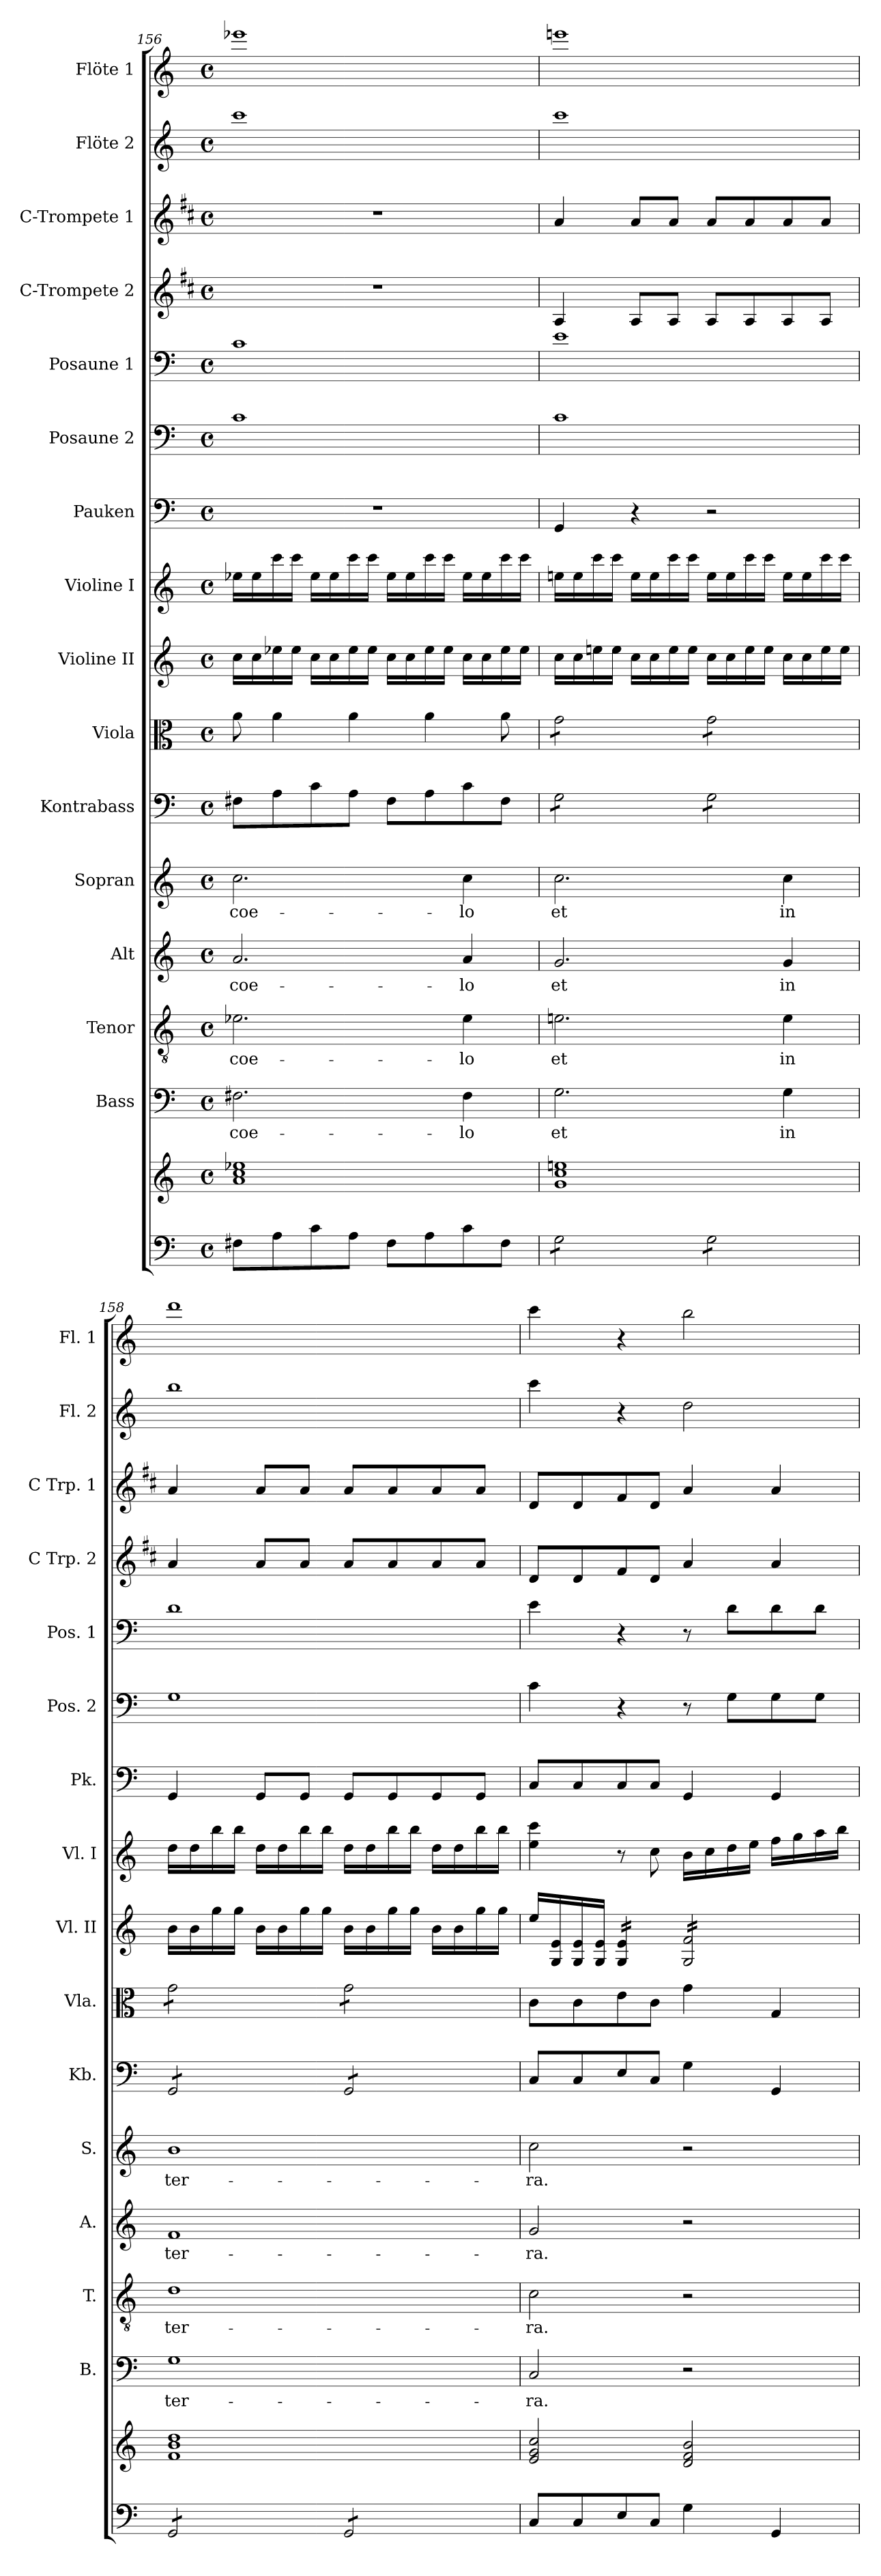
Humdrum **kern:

**kern	**kern	**kern	**text	**kern	**text	**kern	**text	**kern	**text	**kern	**kern	**kern	**kern	**kern	**kern	**kern	**kern	**kern	**kern	**kern
*part16	*part16	*part15	*part15	*part14	*part14	*part13	*part13	*part12	*part12	*part11	*part10	*part9	*part8	*part7	*part6	*part5	*part4	*part3	*part2	*part1
*staff17	*staff16	*staff15	*staff15	*staff14	*staff14	*staff13	*staff13	*staff12	*staff12	*staff11	*staff10	*staff9	*staff8	*staff7	*staff6	*staff5	*staff4	*staff3	*staff2	*staff1
*	*	*I"Bass	*	*I"Tenor	*	*I"Alt	*	*I"Sopran	*	*I"Kontrabass	*I"Viola	*I"Violine II	*I"Violine I	*I"Pauken	*I"Posaune 2	*I"Posaune 1	*I"C-Trompete 2	*I"C-Trompete 1	*I"Flöte 2	*I"Flöte 1
*	*	*I'B.	*	*I'T.	*	*I'A.	*	*I'S.	*	*I'Kb.	*I'Vla.	*I'Vl. II	*I'Vl. I	*I'Pk.	*I'Pos. 2	*I'Pos. 1	*I'C Trp. 2	*I'C Trp. 1	*I'Fl. 2	*I'Fl. 1
*clefF4	*clefG2	*clefF4	*	*clefGv2	*	*clefG2	*	*clefG2	*	*clefF4	*clefC3	*clefG2	*clefG2	*clefF4	*clefF4	*clefF4	*clefG2	*clefG2	*clefG2	*clefG2
*	*	*	*	*	*	*	*	*	*	*ITrd7c12	*	*	*	*	*	*	*ITrd1c2	*ITrd1c2	*	*
*k[]	*k[]	*k[]	*	*k[]	*	*k[]	*	*k[]	*	*k[]	*k[]	*k[]	*k[]	*k[]	*k[]	*k[]	*k[]	*k[]	*k[]	*k[]
*C:	*C:	*C:	*	*C:	*	*C:	*	*C:	*	*C:	*C:	*C:	*C:	*C:	*C:	*C:	*C:	*C:	*C:	*C:
*M4/4	*M4/4	*M4/4	*	*M4/4	*	*M4/4	*	*M4/4	*	*M4/4	*M4/4	*M4/4	*M4/4	*M4/4	*M4/4	*M4/4	*M4/4	*M4/4	*M4/4	*M4/4
*met(c)	*met(c)	*met(c)	*	*met(c)	*	*met(c)	*	*met(c)	*	*met(c)	*met(c)	*met(c)	*met(c)	*met(c)	*met(c)	*met(c)	*met(c)	*met(c)	*met(c)	*met(c)
=156	=156	=156	=156	=156	=156	=156	=156	=156	=156	=156	=156	=156	=156	=156	=156	=156	=156	=156	=156	=156
!	!	!	!LO:LY:b	!	!LO:LY:b	!	!LO:LY:b	!	!LO:LY:b	!	!	!	!	!	!	!	!	!	!	!
8F#X\L	1a 1cc 1ee-X	2.F#X\	coe-	2.e-X\	coe-	2.a/	coe-	2.cc\	coe-	8FF#X\L	8a\	16cc\LL	16ee-X\LL	1r	1c	1c	1r	1r	1ccc	1eee-X
.	.	.	.	.	.	.	.	.	.	.	.	16cc\	16ee-\	.	.	.	.	.	.	.
8A\	.	.	.	.	.	.	.	.	.	8AA\	4a\	16ee-X\	16ccc\	.	.	.	.	.	.	.
.	.	.	.	.	.	.	.	.	.	.	.	16ee-\JJ	16ccc\JJ	.	.	.	.	.	.	.
8c\	.	.	.	.	.	.	.	.	.	8C\	.	16cc\LL	16ee-\LL	.	.	.	.	.	.	.
.	.	.	.	.	.	.	.	.	.	.	.	16cc\	16ee-\	.	.	.	.	.	.	.
8A\J	.	.	.	.	.	.	.	.	.	8AA\J	4a\	16ee-\	16ccc\	.	.	.	.	.	.	.
.	.	.	.	.	.	.	.	.	.	.	.	16ee-\JJ	16ccc\JJ	.	.	.	.	.	.	.
8F#\L	.	.	.	.	.	.	.	.	.	8FF#\L	.	16cc\LL	16ee-\LL	.	.	.	.	.	.	.
.	.	.	.	.	.	.	.	.	.	.	.	16cc\	16ee-\	.	.	.	.	.	.	.
8A\	.	.	.	.	.	.	.	.	.	8AA\	4a\	16ee-\	16ccc\	.	.	.	.	.	.	.
.	.	.	.	.	.	.	.	.	.	.	.	16ee-\JJ	16ccc\JJ	.	.	.	.	.	.	.
!	!	!	!LO:LY:b	!	!LO:LY:b	!	!LO:LY:b	!	!LO:LY:b	!	!	!	!	!	!	!	!	!	!	!
8c\	.	4F#\	-lo	4e-\	-lo	4a/	-lo	4cc\	-lo	8C\	.	16cc\LL	16ee-\LL	.	.	.	.	.	.	.
.	.	.	.	.	.	.	.	.	.	.	.	16cc\	16ee-\	.	.	.	.	.	.	.
8F#\J	.	.	.	.	.	.	.	.	.	8FF#\J	8a\	16ee-\	16ccc\	.	.	.	.	.	.	.
.	.	.	.	.	.	.	.	.	.	.	.	16ee-\JJ	16ccc\JJ	.	.	.	.	.	.	.
=157	=157	=157	=157	=157	=157	=157	=157	=157	=157	=157	=157	=157	=157	=157	=157	=157	=157	=157	=157	=157
!	!	!	!LO:LY:b	!	!LO:LY:b	!	!LO:LY:b	!	!LO:LY:b	!	!	!	!	!	!	!	!	!	!	!
*tremolo	*	*	*	*	*	*	*	*	*	*	*	*	*	*	*	*	*	*	*	*
*	*	*	*	*	*	*	*	*	*	*tremolo	*	*	*	*	*	*	*	*	*	*
*	*	*	*	*	*	*	*	*	*	*	*tremolo	*	*	*	*	*	*	*	*	*
8G\L	1g 1cc 1een	2.G\	et	2.en\	et	2.g/	et	2.cc\	et	8GG\L	8g\L	16cc\LL	16een\LL	4GG/	1c	1e	4G/	4g/	1ccc	1eeen
.	.	.	.	.	.	.	.	.	.	.	.	16cc\	16ee\	.	.	.	.	.	.	.
8G\	.	.	.	.	.	.	.	.	.	8GG\	8g\	16een\	16ccc\	.	.	.	.	.	.	.
.	.	.	.	.	.	.	.	.	.	.	.	16ee\JJ	16ccc\JJ	.	.	.	.	.	.	.
8G\	.	.	.	.	.	.	.	.	.	8GG\	8g\	16cc\LL	16ee\LL	4r	.	.	8G/L	8g/L	.	.
.	.	.	.	.	.	.	.	.	.	.	.	16cc\	16ee\	.	.	.	.	.	.	.
8G\J	.	.	.	.	.	.	.	.	.	8GG\J	8g\J	16ee\	16ccc\	.	.	.	8G/J	8g/J	.	.
.	.	.	.	.	.	.	.	.	.	.	.	16ee\JJ	16ccc\JJ	.	.	.	.	.	.	.
8G\L	.	.	.	.	.	.	.	.	.	8GG\L	8g\L	16cc\LL	16ee\LL	2r	.	.	8G/L	8g/L	.	.
.	.	.	.	.	.	.	.	.	.	.	.	16cc\	16ee\	.	.	.	.	.	.	.
8G\	.	.	.	.	.	.	.	.	.	8GG\	8g\	16ee\	16ccc\	.	.	.	8G/	8g/	.	.
.	.	.	.	.	.	.	.	.	.	.	.	16ee\JJ	16ccc\JJ	.	.	.	.	.	.	.
!	!	!	!LO:LY:b	!	!LO:LY:b	!	!LO:LY:b	!	!LO:LY:b	!	!	!	!	!	!	!	!	!	!	!
8G\	.	4G\	in	4e\	in	4g/	in	4cc\	in	8GG\	8g\	16cc\LL	16ee\LL	.	.	.	8G/	8g/	.	.
.	.	.	.	.	.	.	.	.	.	.	.	16cc\	16ee\	.	.	.	.	.	.	.
8G\J	.	.	.	.	.	.	.	.	.	8GG\J	8g\J	16ee\	16ccc\	.	.	.	8G/J	8g/J	.	.
.	.	.	.	.	.	.	.	.	.	.	.	16ee\JJ	16ccc\JJ	.	.	.	.	.	.	.
!!LO:PB:g=z
=158	=158	=158	=158	=158	=158	=158	=158	=158	=158	=158	=158	=158	=158	=158	=158	=158	=158	=158	=158	=158
!	!	!	!LO:LY:b	!	!LO:LY:b	!	!LO:LY:b	!	!LO:LY:b	!	!	!	!	!	!	!	!	!	!	!
8GG/L	1f 1b 1dd	1G	ter-	1d	ter-	1f	ter-	1b	ter-	8GGG/L	8g\L	16b\LL	16dd\LL	4GG/	1G	1d	4g/	4g/	1bb	1ddd
.	.	.	.	.	.	.	.	.	.	.	.	16b\	16dd\	.	.	.	.	.	.	.
8GG/	.	.	.	.	.	.	.	.	.	8GGG/	8g\	16gg\	16bb\	.	.	.	.	.	.	.
.	.	.	.	.	.	.	.	.	.	.	.	16gg\JJ	16bb\JJ	.	.	.	.	.	.	.
8GG/	.	.	.	.	.	.	.	.	.	8GGG/	8g\	16b\LL	16dd\LL	8GG/L	.	.	8g/L	8g/L	.	.
.	.	.	.	.	.	.	.	.	.	.	.	16b\	16dd\	.	.	.	.	.	.	.
8GG/J	.	.	.	.	.	.	.	.	.	8GGG/J	8g\J	16gg\	16bb\	8GG/J	.	.	8g/J	8g/J	.	.
.	.	.	.	.	.	.	.	.	.	.	.	16gg\JJ	16bb\JJ	.	.	.	.	.	.	.
8GG/L	.	.	.	.	.	.	.	.	.	8GGG/L	8g\L	16b\LL	16dd\LL	8GG/L	.	.	8g/L	8g/L	.	.
.	.	.	.	.	.	.	.	.	.	.	.	16b\	16dd\	.	.	.	.	.	.	.
8GG/	.	.	.	.	.	.	.	.	.	8GGG/	8g\	16gg\	16bb\	8GG/	.	.	8g/	8g/	.	.
.	.	.	.	.	.	.	.	.	.	.	.	16gg\JJ	16bb\JJ	.	.	.	.	.	.	.
8GG/	.	.	.	.	.	.	.	.	.	8GGG/	8g\	16b\LL	16dd\LL	8GG/	.	.	8g/	8g/	.	.
.	.	.	.	.	.	.	.	.	.	.	.	16b\	16dd\	.	.	.	.	.	.	.
8GG/J	.	.	.	.	.	.	.	.	.	8GGG/J	8g\J	16gg\	16bb\	8GG/J	.	.	8g/J	8g/J	.	.
*	*	*	*	*	*	*	*	*	*	*	*Xtremolo	*	*	*	*	*	*	*	*	*
*	*	*	*	*	*	*	*	*	*	*Xtremolo	*	*	*	*	*	*	*	*	*	*
*Xtremolo	*	*	*	*	*	*	*	*	*	*	*	*	*	*	*	*	*	*	*	*
.	.	.	.	.	.	.	.	.	.	.	.	16gg\JJ	16bb\JJ	.	.	.	.	.	.	.
=159	=159	=159	=159	=159	=159	=159	=159	=159	=159	=159	=159	=159	=159	=159	=159	=159	=159	=159	=159	=159
!	!	!	!LO:LY:b	!	!LO:LY:b	!	!LO:LY:b	!	!LO:LY:b	!	!	!	!	!	!	!	!	!	!	!
8C/L	2e/ 2g/ 2cc/	2C/	-ra.	2c\	-ra.	2g/	-ra.	2cc\	-ra.	8CC/L	8c\L	16ee/LL	4ee\ 4ccc\	8C/L	4c\	4e\	8c/L	8c/L	4ccc\	4ccc\
.	.	.	.	.	.	.	.	.	.	.	.	16G/ 16e/	.	.	.	.	.	.	.	.
8C/	.	.	.	.	.	.	.	.	.	8CC/	8c\	16G/ 16e/	.	8C/	.	.	8c/	8c/	.	.
.	.	.	.	.	.	.	.	.	.	.	.	16G/ 16e/JJ	.	.	.	.	.	.	.	.
*	*	*	*	*	*	*	*	*	*	*	*	*tremolo	*	*	*	*	*	*	*	*
8E/	.	.	.	.	.	.	.	.	.	8EE/	8e\	16G/ 16e/LL	8r	8C/	4r	4r	8e/	8e/	4r	4r
.	.	.	.	.	.	.	.	.	.	.	.	16G/ 16e/	.	.	.	.	.	.	.	.
8C/J	.	.	.	.	.	.	.	.	.	8CC/J	8c\J	16G/ 16e/	8cc\	8C/J	.	.	8c/J	8c/J	.	.
.	.	.	.	.	.	.	.	.	.	.	.	16G/ 16e/JJ	.	.	.	.	.	.	.	.
4G\	2d/ 2f/ 2b/	2r	.	2r	.	2r	.	2r	.	4GG\	4g\	16G/ 16f/LL	16b\LL	4GG/	8r	8r	4g/	4g/	2dd\	2bb\
.	.	.	.	.	.	.	.	.	.	.	.	16G/ 16f/	16cc\	.	.	.	.	.	.	.
.	.	.	.	.	.	.	.	.	.	.	.	16G/ 16f/	16dd\	.	8G\L	8d\L	.	.	.	.
.	.	.	.	.	.	.	.	.	.	.	.	16G/ 16f/	16ee\JJ	.	.	.	.	.	.	.
4GG/	.	.	.	.	.	.	.	.	.	4GGG/	4G/	16G/ 16f/	16ff\LL	4GG/	8G\	8d\	4g/	4g/	.	.
.	.	.	.	.	.	.	.	.	.	.	.	16G/ 16f/	16gg\	.	.	.	.	.	.	.
.	.	.	.	.	.	.	.	.	.	.	.	16G/ 16f/	16aa\	.	8G\J	8d\J	.	.	.	.
.	.	.	.	.	.	.	.	.	.	.	.	16G/ 16f/JJ	16bb\JJ	.	.	.	.	.	.	.
*	*	*	*	*	*	*	*	*	*	*	*	*Xtremolo	*	*	*	*	*	*	*	*
=	=	=	=	=	=	=	=	=	=	=	=	=	=	=	=	=	=	=	=	=
*-	*-	*-	*-	*-	*-	*-	*-	*-	*-	*-	*-	*-	*-	*-	*-	*-	*-	*-	*-	*-
